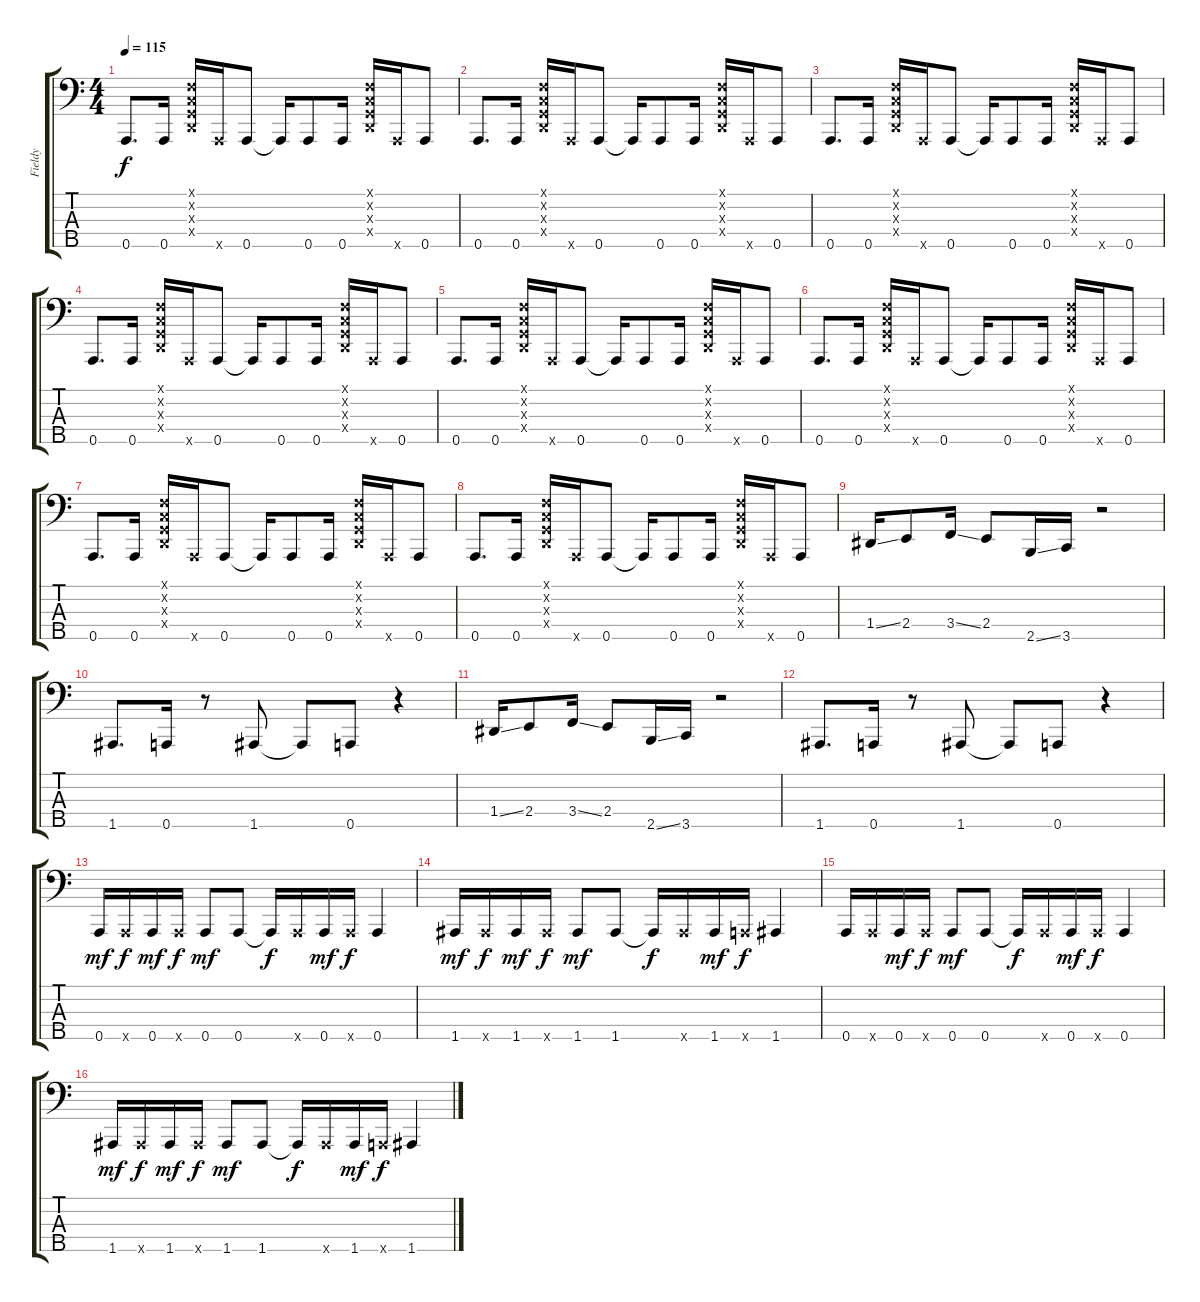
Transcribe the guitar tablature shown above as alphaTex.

\track ("Fieldy" "Fieldy") {instrument slapbass1}
\staff {score tabs}
\tuning (F2 C2 G1 D1 A0) {hide}
\ts (4 4)
\tempo 115
\clef f4
\ks c
0.5.8{d dy f} 0.5.16 (0.1{x} 0.2{x} 0.3{x} 0.4{x}).16 0.5{x}.16 0.5.8 0.5{t}.16 0.5.8 0.5.16 (0.1{x} 0.2{x} 0.3{x} 0.4{x}).16 0.5{x}.16 0.5.8 |
0.5.8{d} 0.5.16 (0.1{x} 0.2{x} 0.3{x} 0.4{x}).16 0.5{x}.16 0.5.8 0.5{t}.16 0.5.8 0.5.16 (0.1{x} 0.2{x} 0.3{x} 0.4{x}).16 0.5{x}.16 0.5.8 |
0.5.8{d} 0.5.16 (0.1{x} 0.2{x} 0.3{x} 0.4{x}).16 0.5{x}.16 0.5.8 0.5{t}.16 0.5.8 0.5.16 (0.1{x} 0.2{x} 0.3{x} 0.4{x}).16 0.5{x}.16 0.5.8 |
0.5.8{d} 0.5.16 (0.1{x} 0.2{x} 0.3{x} 0.4{x}).16 0.5{x}.16 0.5.8 0.5{t}.16 0.5.8 0.5.16 (0.1{x} 0.2{x} 0.3{x} 0.4{x}).16 0.5{x}.16 0.5.8 |
0.5.8{d} 0.5.16 (0.1{x} 0.2{x} 0.3{x} 0.4{x}).16 0.5{x}.16 0.5.8 0.5{t}.16 0.5.8 0.5.16 (0.1{x} 0.2{x} 0.3{x} 0.4{x}).16 0.5{x}.16 0.5.8 |
0.5.8{d} 0.5.16 (0.1{x} 0.2{x} 0.3{x} 0.4{x}).16 0.5{x}.16 0.5.8 0.5{t}.16 0.5.8 0.5.16 (0.1{x} 0.2{x} 0.3{x} 0.4{x}).16 0.5{x}.16 0.5.8 |
0.5.8{d} 0.5.16 (0.1{x} 0.2{x} 0.3{x} 0.4{x}).16 0.5{x}.16 0.5.8 0.5{t}.16 0.5.8 0.5.16 (0.1{x} 0.2{x} 0.3{x} 0.4{x}).16 0.5{x}.16 0.5.8 |
0.5.8{d} 0.5.16 (0.1{x} 0.2{x} 0.3{x} 0.4{x}).16 0.5{x}.16 0.5.8 0.5{t}.16 0.5.8 0.5.16 (0.1{x} 0.2{x} 0.3{x} 0.4{x}).16 0.5{x}.16 0.5.8 |
1.4{ss}.16 2.4.8 3.4{ss}.16 2.4.8 2.5{ss}.16 3.5.16 r.2 |
1.5.8{d} 0.5.16 r.8 1.5.8 1.5{t}.8 0.5.8 r.4 |
1.4{ss}.16 2.4.8 3.4{ss}.16 2.4.8 2.5{ss}.16 3.5.16 r.2 |
1.5.8{d} 0.5.16 r.8 1.5.8 1.5{t}.8 0.5.8 r.4 |
0.5.16{dy mf} 0.5{x}.16{dy f} 0.5.16{dy mf} 0.5{x}.16{dy f} 0.5.8{dy mf} 0.5.8 0.5{t}.16{dy f} 0.5{x}.16 0.5.16{dy mf} 0.5{x}.16{dy f} 0.5.4 |
1.5.16{dy mf} 1.5{x}.16{dy f} 1.5.16{dy mf} 1.5{x}.16{dy f} 1.5.8{dy mf} 1.5.8 1.5{t}.16{dy f} 1.5{x}.16 1.5.16{dy mf} 0.5{x}.16{dy f} 1.5.4 |
0.5.16 0.5{x}.16 0.5.16{dy mf} 0.5{x}.16{dy f} 0.5.8{dy mf} 0.5.8 0.5{t}.16{dy f} 0.5{x}.16 0.5.16{dy mf} 0.5{x}.16{dy f} 0.5.4 |
1.5.16{dy mf} 1.5{x}.16{dy f} 1.5.16{dy mf} 1.5{x}.16{dy f} 1.5.8{dy mf} 1.5.8 1.5{t}.16{dy f} 1.5{x}.16 1.5.16{dy mf} 0.5{x}.16{dy f} 1.5.4
